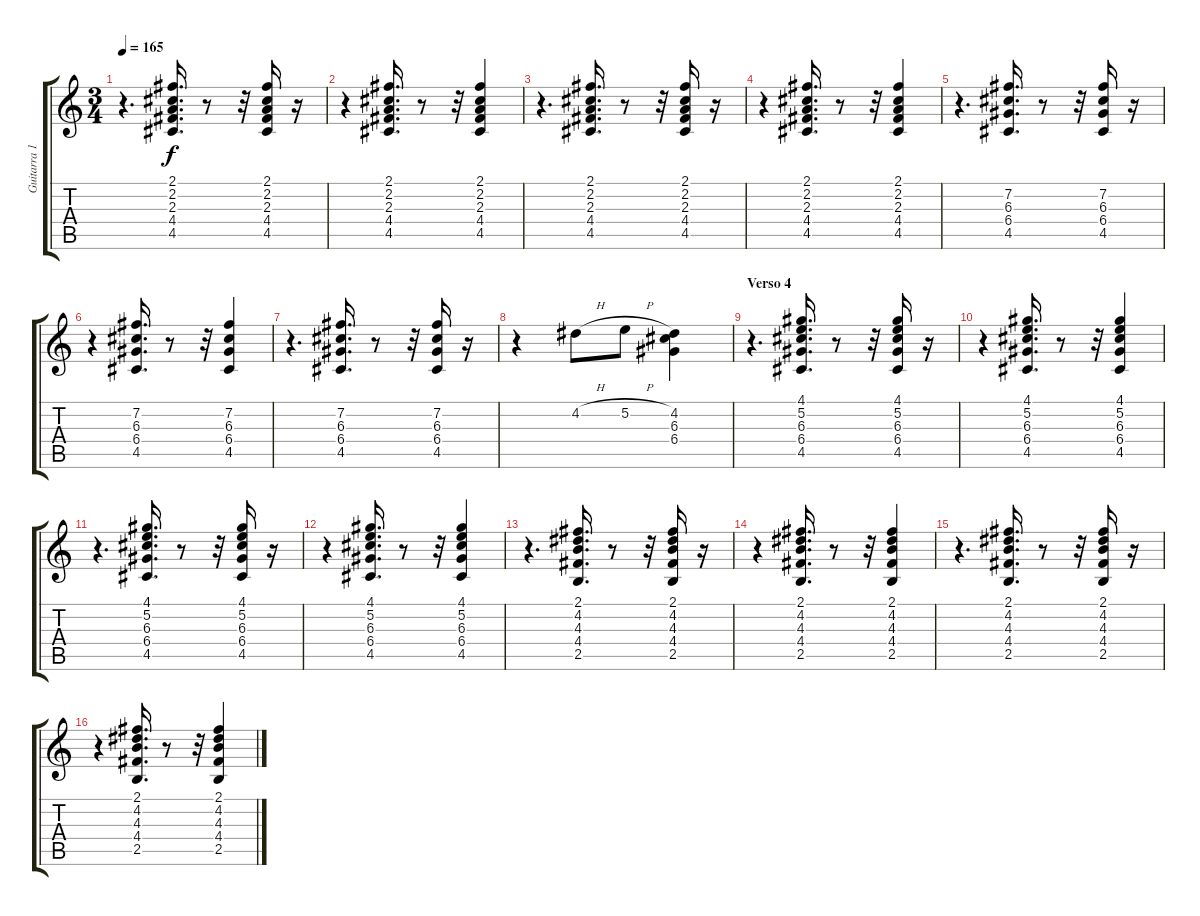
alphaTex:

\track ("Guitarra 1" "Guitarra 1") {instrument electricguitarclean}
\staff {score tabs}
\tuning (E4 B3 G3 D3 A2 E2) {hide}
\ts (3 4)
\tempo 165
\clef g2
\ks c
r.4{d dy f} (2.1 2.2 2.3 4.4 4.5).16{d} r.8 r.32 (2.1 2.2 2.3 4.4 4.5).16 r.16 |
r.4 (2.1 2.2 2.3 4.4 4.5).16{d} r.8 r.32 (2.1 2.2 2.3 4.4 4.5).4 |
r.4{d} (2.1 2.2 2.3 4.4 4.5).16{d} r.8 r.32 (2.1 2.2 2.3 4.4 4.5).16 r.16 |
r.4 (2.1 2.2 2.3 4.4 4.5).16{d} r.8 r.32 (2.1 2.2 2.3 4.4 4.5).4 |
r.4{d} (7.2 6.3 6.4 4.5).16{d} r.8 r.32 (7.2 6.3 6.4 4.5).16 r.16 |
r.4 (7.2 6.3 6.4 4.5).16{d} r.8 r.32 (7.2 6.3 6.4 4.5).4 |
r.4{d} (7.2 6.3 6.4 4.5).16{d} r.8 r.32 (7.2 6.3 6.4 4.5).16 r.16 |
r.4 4.2{h}.8 5.2{h}.8 (4.2 6.3 6.4).4 |
\section ("" "Verso 4")
r.4{d volume 12 instrument distortionguitar} (4.1 5.2 6.3 6.4 4.5).16{d} r.8 r.32 (4.1 5.2 6.3 6.4 4.5).16 r.16 |
r.4 (4.1 5.2 6.3 6.4 4.5).16{d} r.8 r.32 (4.1 5.2 6.3 6.4 4.5).4 |
r.4{d} (4.1 5.2 6.3 6.4 4.5).16{d} r.8 r.32 (4.1 5.2 6.3 6.4 4.5).16 r.16 |
r.4 (4.1 5.2 6.3 6.4 4.5).16{d} r.8 r.32 (4.1 5.2 6.3 6.4 4.5).4 |
r.4{d} (2.1 4.2 4.3 4.4 2.5).16{d} r.8 r.32 (2.1 4.2 4.3 4.4 2.5).16 r.16 |
r.4 (2.1 4.2 4.3 4.4 2.5).16{d} r.8 r.32 (2.1 4.2 4.3 4.4 2.5).4 |
r.4{d} (2.1 4.2 4.3 4.4 2.5).16{d} r.8 r.32 (2.1 4.2 4.3 4.4 2.5).16 r.16 |
r.4 (2.1 4.2 4.3 4.4 2.5).16{d} r.8 r.32 (2.1 4.2 4.3 4.4 2.5).4
